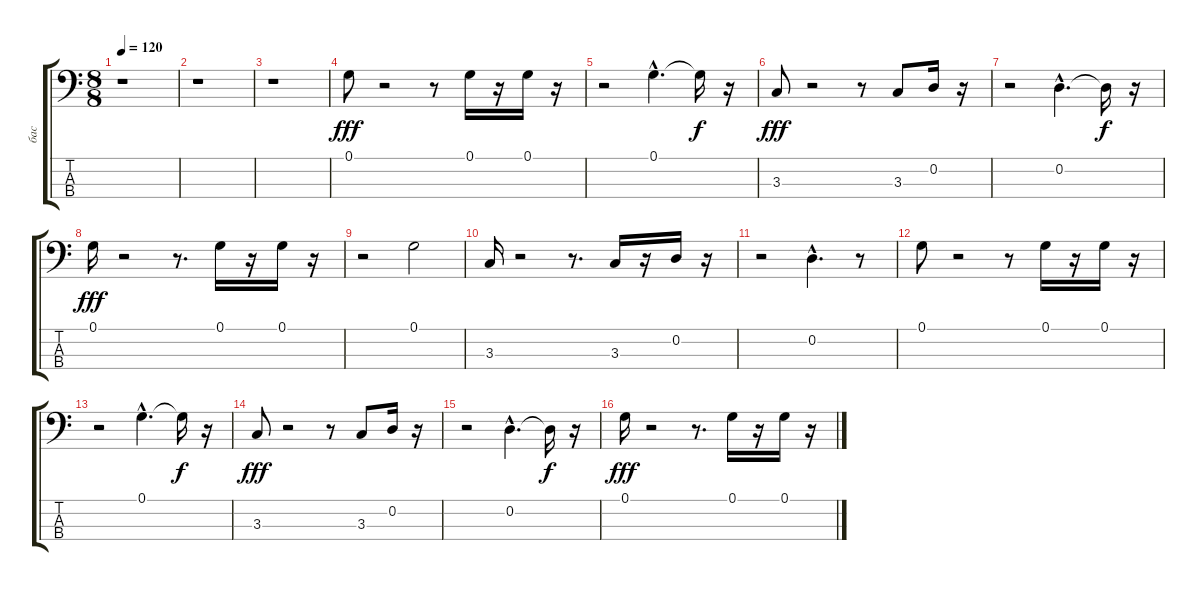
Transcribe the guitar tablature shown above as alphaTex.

\track ("бас" "бас") {instrument acousticbass}
\staff {score tabs}
\tuning (G2 D2 A1 E1) {hide}
\ts (8 8)
\tempo 120
\clef f4
\ks c
r.1{dy fff} |
r.1 |
r.1 |
0.1.8 r.2 r.8 0.1.16 r.16 0.1.16 r.16 |
r.2 0.1{hac}.4{d} 0.1{t}.16{dy f} r.16 |
3.3.8{dy fff} r.2 r.8 3.3.8 0.2.16 r.16 |
r.2 0.2{hac}.4{d} 0.2{t}.16{dy f} r.16 |
0.1.16{dy fff} r.2 r.8{d} 0.1.16 r.16 0.1.16 r.16 |
r.2 0.1.2 |
3.3.16 r.2 r.8{d} 3.3.16 r.16 0.2.16 r.16 |
r.2 0.2{hac}.4{d} r.8 |
0.1.8 r.2 r.8 0.1.16{volume 16} r.16 0.1.16{volume 16} r.16 |
r.2 0.1{hac}.4{d volume 15} 0.1{t}.16{dy f} r.16 |
3.3.8{dy fff volume 13} r.2 r.8 3.3.8{volume 11} 0.2.16 r.16 |
r.2 0.2{hac}.4{d volume 10} 0.2{t}.16{dy f} r.16 |
0.1.16{dy fff volume 9} r.2 r.8{d} 0.1.16{volume 8} r.16 0.1.16{volume 7} r.16
